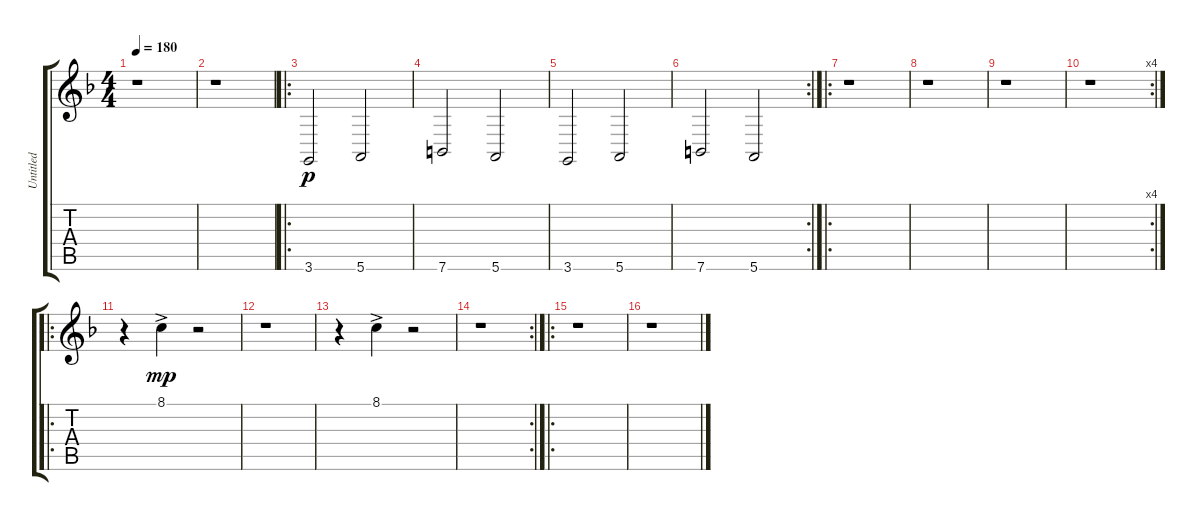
\track ("Untitled" "Untitled") {instrument trumpet}
\staff {score tabs}
\tuning (E4 B3 G3 D3 A2 E2) {hide}
\ts (4 4)
\tempo 180
\clef g2
\ks f
r.1{dy fff} |
r.1 |
\ro
3.6.2{dy p} 5.6.2 |
7.6.2 5.6.2 |
3.6.2 5.6.2 |
\rc 2
7.6.2 5.6.2 |
\ro
r.1 |
r.1 |
r.1 |
\rc 4
r.1 |
\ro
r.4 8.1{ac}.4{dy mp} r.2 |
r.1 |
r.4 8.1{ac}.4 r.2 |
\rc 2
r.1 |
\ro
r.1 |
r.1
